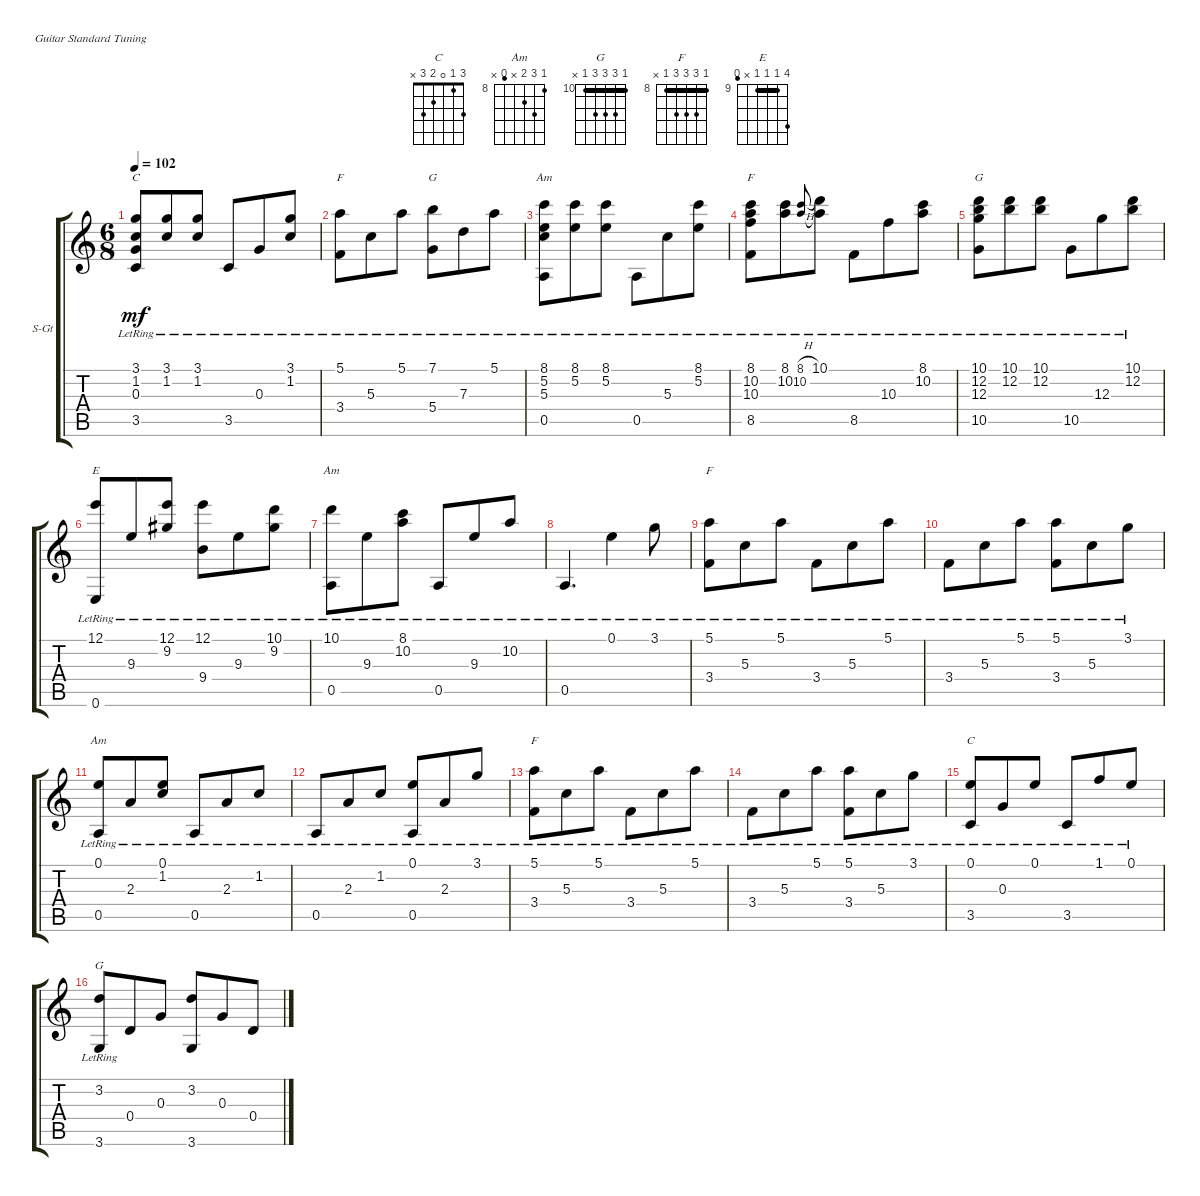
\defaultSystemsLayout 4
\bracketExtendMode groupsimilarinstruments
\firstSystemTrackNameOrientation horizontal
\otherSystemsTrackNameOrientation horizontal
\track ("Steel Guitar" "S-Gt") {instrument acousticguitarsteel}
\staff {score tabs}
\tuning (E4 B3 G3 D3 A2 E2)
\chord ("C" 3 1 0 2 3 x) {showfingering false}
\chord ("Am" x 1 2 2 0 x) {showfingering false}
\chord ("G" x 3 0 0 x 3) {showfingering false}
\chord ("F" 5 x 5 3 x x) {showfingering false barre 5}
\chord ("G" 7 x 7 5 x x) {firstfret 5 showfingering false barre 7}
\chord ("Am" 8 5 5 x 4 x) {firstfret 5 showfingering false barre 5}
\chord ("F" 8 10 10 10 8 x) {firstfret 8 showfingering false barre 8}
\chord ("G" 10 12 12 12 10 x) {firstfret 10 showfingering false barre 10}
\chord ("E" 12 9 9 9 x 8) {firstfret 9 showfingering false barre (9 9)}
\chord ("Am" 8 10 9 x 7 x) {firstfret 8 showfingering false}
\ts (6 8)
\tempo 102
\clef g2
\ks c
(3.1{lr} 1.2{lr} 0.3{lr} 3.5{lr}).8{ch "C" dy mf} (3.1{lr} 1.2{lr}).8 (3.1{lr} 1.2{lr}).8 3.5{lr}.8 0.3{lr}.8 (1.2{lr} 3.1{lr}).8 |
(5.1{lr} 3.4{lr}).8{ch "F"} 5.3{lr}.8 5.1{lr}.8 (7.1{lr} 5.4{lr}).8{ch "G"} 7.3{lr}.8 5.1{lr}.8 |
(8.1{lr} 5.2{lr} 5.3{lr} 0.5{lr}).8{ch "Am"} (8.1{lr} 5.2{lr}).8 (8.1{lr} 5.2{lr}).8 0.5{lr}.8 5.3{lr}.8 (8.1{lr} 5.2{lr}).8 |
(8.1{lr} 8.5{lr} 10.3{lr} 10.2{lr}).8{ch "F"} (8.1{lr} 10.2{lr}).8 (8.1{h lr} 10.2{lr}).8{gr onbeat} (10.1{lr} 10.2{lr t}).8 8.5{lr}.8 10.3{lr}.8 (8.1{lr} 10.2{lr}).8 |
(10.1{lr} 12.2{lr} 12.3{lr} 10.5{lr}).8{ch "G"} (10.1{lr} 12.2{lr}).8 (10.1{lr} 12.2{lr}).8 10.5{lr}.8 12.3{lr}.8 (10.1{lr} 12.2{lr}).8 |
(12.1{lr} 0.6{lr}).8{ch "E"} 9.3{lr}.8 (12.1{lr} 9.2{lr}).8 (9.4{lr} 12.1{lr}).8 9.3{lr}.8 (10.1{lr} 9.2{lr}).8 |
(10.1{lr} 0.5{lr}).8{ch "Am"} 9.3{lr}.8 (10.2{lr} 8.1{lr}).8 0.5{lr}.8 9.3{lr}.8 10.2{lr}.8 |
0.5{lr}.4{d} 0.1{lr}.4 3.1{lr}.8 |
(5.1{lr} 3.4{lr}).8{ch "F"} 5.3{lr}.8 5.1{lr}.8 3.4{lr}.8 5.3{lr}.8 5.1{lr}.8 |
3.4{lr}.8 5.3{lr}.8 5.1{lr}.8 (5.1{lr} 3.4{lr}).8 5.3{lr}.8 3.1{lr}.8 |
(0.1{lr} 0.5{lr}).8{ch "Am"} 2.3{lr}.8 (0.1{lr} 1.2{lr}).8 0.5{lr}.8 2.3{lr}.8 1.2{lr}.8 |
0.5{lr}.8 2.3{lr}.8 1.2{lr}.8 (0.1{lr} 0.5{lr}).8 2.3{lr}.8 3.1{lr}.8 |
(5.1{lr} 3.4{lr}).8{ch "F"} 5.3{lr}.8 5.1{lr}.8 3.4{lr}.8 5.3{lr}.8 5.1{lr}.8 |
3.4{lr}.8 5.3{lr}.8 5.1{lr}.8 (5.1{lr} 3.4{lr}).8 5.3{lr}.8 3.1{lr}.8 |
(0.1{lr} 3.5{lr}).8{ch "C"} 0.3{lr}.8 0.1{lr}.8 3.5{lr}.8 1.1{lr}.8 0.1{lr}.8 |
(3.2{lr} 3.6{lr}).8{ch "G"} 0.4.8 0.3.8 (3.2 3.6).8 0.3.8 0.4.8
